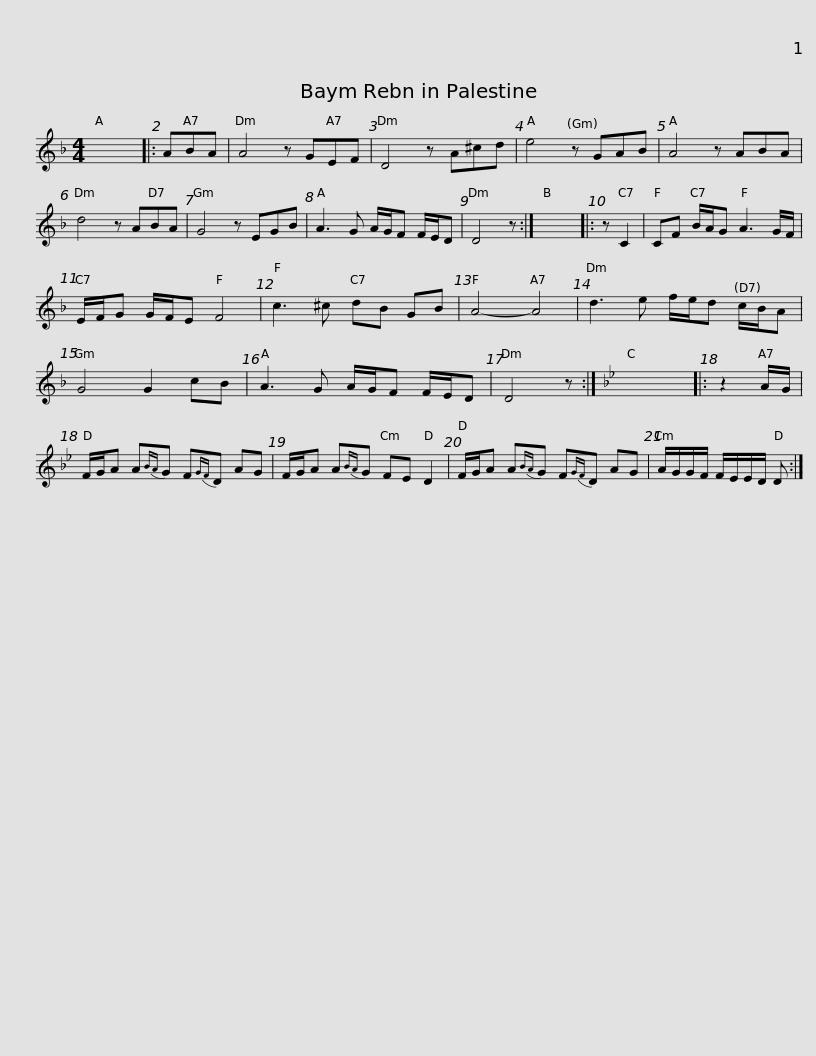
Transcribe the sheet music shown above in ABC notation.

X:1
L:1/8
M:4/4
I:linebreak $
K:Dmin
V:1 treble
V:1
 x8 |: ABA | A4 z GEF | D4 z A^cd | e4 z GAB | %5
 A4 z ABA | d4 z ABA | G4 z EGB |$ A3 G A/G/F F/E/D | D4 z :| %10
 x8 |: z C2 | CF B/A/G A3 G/F/ | E/F/G G/F/E F4 | c3 ^c dB GB | %15
 A4- A4 |$ d3 e f/e/d c/B/A | G4 G2 cB | A3 G A/G/F F/E/D | D4 z :| %20
[K:Bb] x8 |: z2 A/G/ | F/G/A A{BA}G F{GF}D AG |$ F/G/A A{BA}G FE D2 | F/G/A A{BA}G F{GF}D AG | %25
 A/G/G/F/ F/E/E/D/ D :| %26
